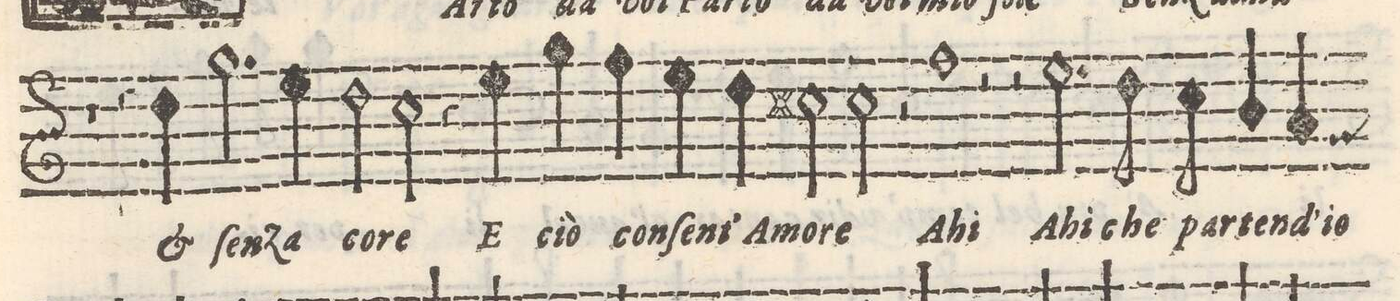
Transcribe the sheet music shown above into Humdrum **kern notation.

**kern	**text
*I"QUINTO	*
*clefG2	*
*k[]	*
*met(c)	*
*M2/1	*
1r	.
=8-	=8-
4r	.
4dd\	e`r
2.gg\	ſen-
4ee\	-Za
2dd\	co-
=9-	=9-
2cc\	-re
4r	.
4ee\	E
4gg\	ciò
4ff\	con-
4ee\	ſen-
4dd\	-t`A-
=10-	=10-
2cc#X\	-mo-
2cc#\	-re
2r	.
1ff\	Ahi
=11-	=11-
2r	.
2r	.
2.ee\	Ahi
=12-	=12-
8dd\	che
8ccny\	par-
4b/	-ten-
4a/	-d`io
*-	*-
